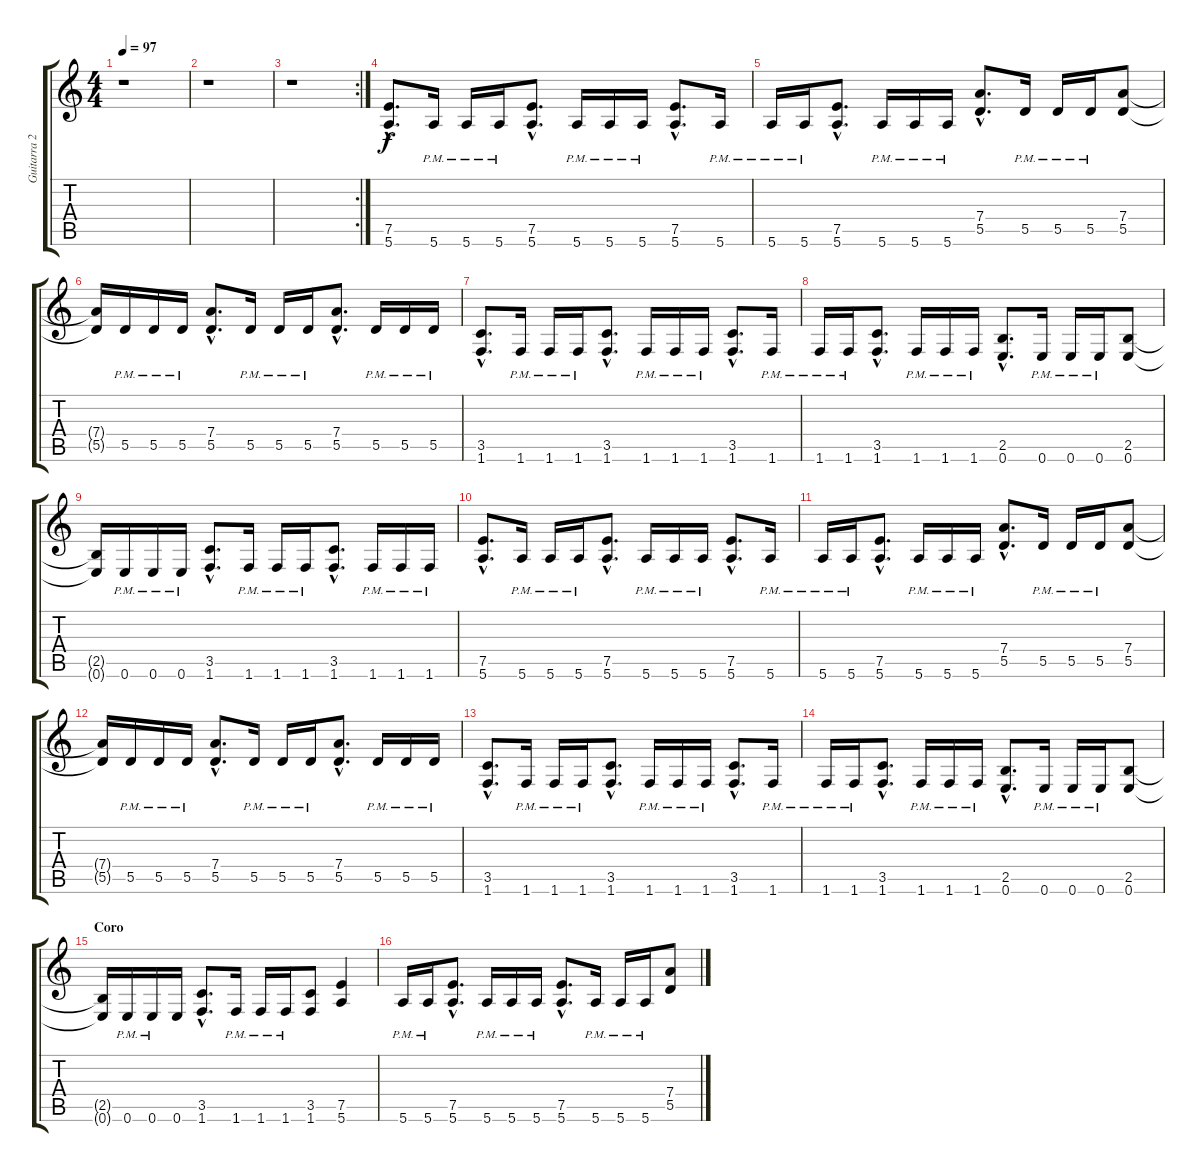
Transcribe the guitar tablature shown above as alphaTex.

\track ("Guitarra 2" "Guitarra 2") {instrument overdrivenguitar}
\staff {score tabs}
\tuning (E4 B3 G3 D3 A2 E2) {hide}
\ts (4 4)
\tempo 97
\clef g2
\ks c
r.1{dy f} |
r.1 |
\rc 2
r.1 |
(7.5{hac} 5.6{hac}).8{d} 5.6{pm}.16 5.6{pm}.16 5.6{pm}.16 (7.5{hac} 5.6{hac}).8{d} 5.6{pm}.16 5.6{pm}.16 5.6{pm}.16 (7.5{hac} 5.6{hac}).8{d} 5.6{pm}.16 |
5.6{pm}.16 5.6{pm}.16 (7.5{hac} 5.6{hac}).8{d} 5.6{pm}.16 5.6{pm}.16 5.6{pm}.16 (7.4{hac} 5.5{hac}).8{d} 5.5{pm}.16 5.5{pm}.16 5.5{pm}.16 (7.4 5.5).8 |
(7.4{t} 5.5{t}).16 5.5{pm}.16 5.5{pm}.16 5.5{pm}.16 (7.4{hac} 5.5{hac}).8{d} 5.5{pm}.16 5.5{pm}.16 5.5{pm}.16 (7.4{hac} 5.5{hac}).8{d} 5.5{pm}.16 5.5{pm}.16 5.5{pm}.16 |
(3.5{hac} 1.6{hac}).8{d} 1.6{pm}.16 1.6{pm}.16 1.6{pm}.16 (3.5{hac} 1.6{hac}).8{d} 1.6{pm}.16 1.6{pm}.16 1.6{pm}.16 (3.5{hac} 1.6{hac}).8{d} 1.6{pm}.16 |
1.6{pm}.16 1.6{pm}.16 (3.5{hac} 1.6{hac}).8{d} 1.6{pm}.16 1.6{pm}.16 1.6{pm}.16 (2.5{hac} 0.6{hac}).8{d} 0.6{pm}.16 0.6{pm}.16 0.6{pm}.16 (2.5 0.6).8 |
(2.5{t} 0.6{t}).16 0.6{pm}.16 0.6{pm}.16 0.6{pm}.16 (3.5{hac} 1.6{hac}).8{d} 1.6{pm}.16 1.6{pm}.16 1.6{pm}.16 (3.5{hac} 1.6{hac}).8{d} 1.6{pm}.16 1.6{pm}.16 1.6{pm}.16 |
(7.5{hac} 5.6{hac}).8{d} 5.6{pm}.16 5.6{pm}.16 5.6{pm}.16 (7.5{hac} 5.6{hac}).8{d} 5.6{pm}.16 5.6{pm}.16 5.6{pm}.16 (7.5{hac} 5.6{hac}).8{d} 5.6{pm}.16 |
5.6{pm}.16 5.6{pm}.16 (7.5{hac} 5.6{hac}).8{d} 5.6{pm}.16 5.6{pm}.16 5.6{pm}.16 (7.4{hac} 5.5{hac}).8{d} 5.5{pm}.16 5.5{pm}.16 5.5{pm}.16 (7.4 5.5).8 |
(7.4{t} 5.5{t}).16 5.5{pm}.16 5.5{pm}.16 5.5{pm}.16 (7.4{hac} 5.5{hac}).8{d} 5.5{pm}.16 5.5{pm}.16 5.5{pm}.16 (7.4{hac} 5.5{hac}).8{d} 5.5{pm}.16 5.5{pm}.16 5.5{pm}.16 |
(3.5{hac} 1.6{hac}).8{d} 1.6{pm}.16 1.6{pm}.16 1.6{pm}.16 (3.5{hac} 1.6{hac}).8{d} 1.6{pm}.16 1.6{pm}.16 1.6{pm}.16 (3.5{hac} 1.6{hac}).8{d} 1.6{pm}.16 |
1.6{pm}.16 1.6{pm}.16 (3.5{hac} 1.6{hac}).8{d} 1.6{pm}.16 1.6{pm}.16 1.6{pm}.16 (2.5{hac} 0.6{hac}).8{d} 0.6{pm}.16 0.6{pm}.16 0.6{pm}.16 (2.5 0.6).8 |
\section ("" "Coro")
(2.5{t} 0.6{t}).16 0.6{pm}.16 0.6{pm}.16 0.6.16 (3.5{hac} 1.6{hac}).8{d} 1.6{pm}.16 1.6{pm}.16 1.6{pm}.16 (3.5 1.6).8 (7.5 5.6).4 |
5.6{pm}.16 5.6{pm}.16 (7.5{hac} 5.6{hac}).8{d} 5.6{pm}.16 5.6{pm}.16 5.6{pm}.16 (7.5{hac} 5.6{hac}).8{d} 5.6{pm}.16 5.6{pm}.16 5.6{pm}.16 (7.4 5.5).8
